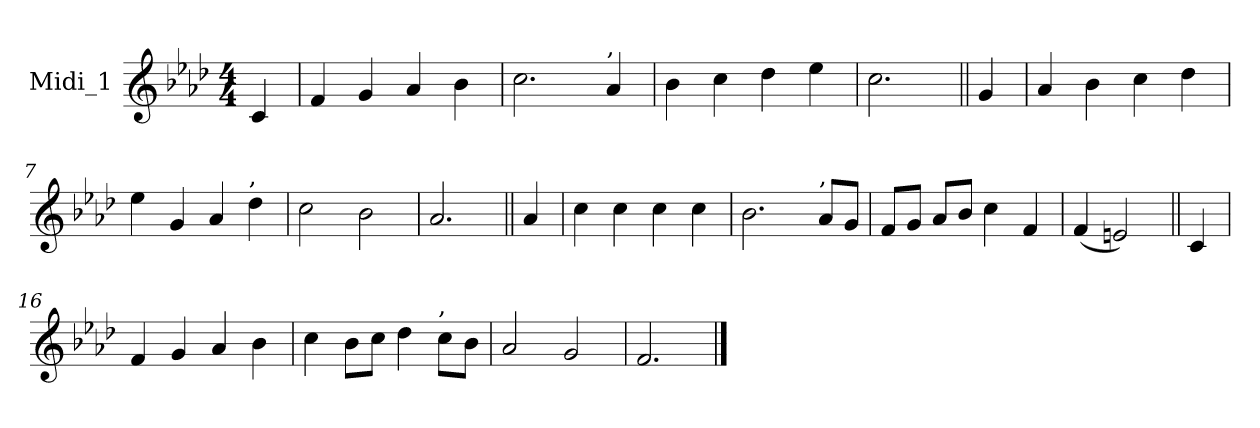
**kern
*part1
*staff1
*I"Midi_1
*clefG2
*k[b-e-a-d-]
*A-:
*M4/4
=
4c
=1
4f
4g
4a-
4b-
=2
2.cc
!LO:TX:a:t=,
4a-
=3
4b-
4cc
4dd-
4ee-
=4
2.cc
!!LO:LB:g=z
=5||
4g
=6
4a-
4b-
4cc
4dd-
=7
4ee-
4g
4a-
!LO:TX:a:t=,
4dd-
=8
2cc
2b-
=9
2.a-
!!LO:LB:g=z
=10||
4a-
=11
4cc
4cc
4cc
4cc
=12
2.b-
!LO:TX:a:t=,
8a-L
8gJ
=13
8fL
8gJ
8a-L
8b-J
4cc
4f
=14
(<4f
2en)
!!LO:LB:g=z
=15||
4c
=16
4f
4g
4a-
4b-
=17
4cc
8b-L
8ccJ
4dd-
!LO:TX:a:t=,
8ccL
8b-J
=18
2a-
2g
=19
2.f
==
*-
